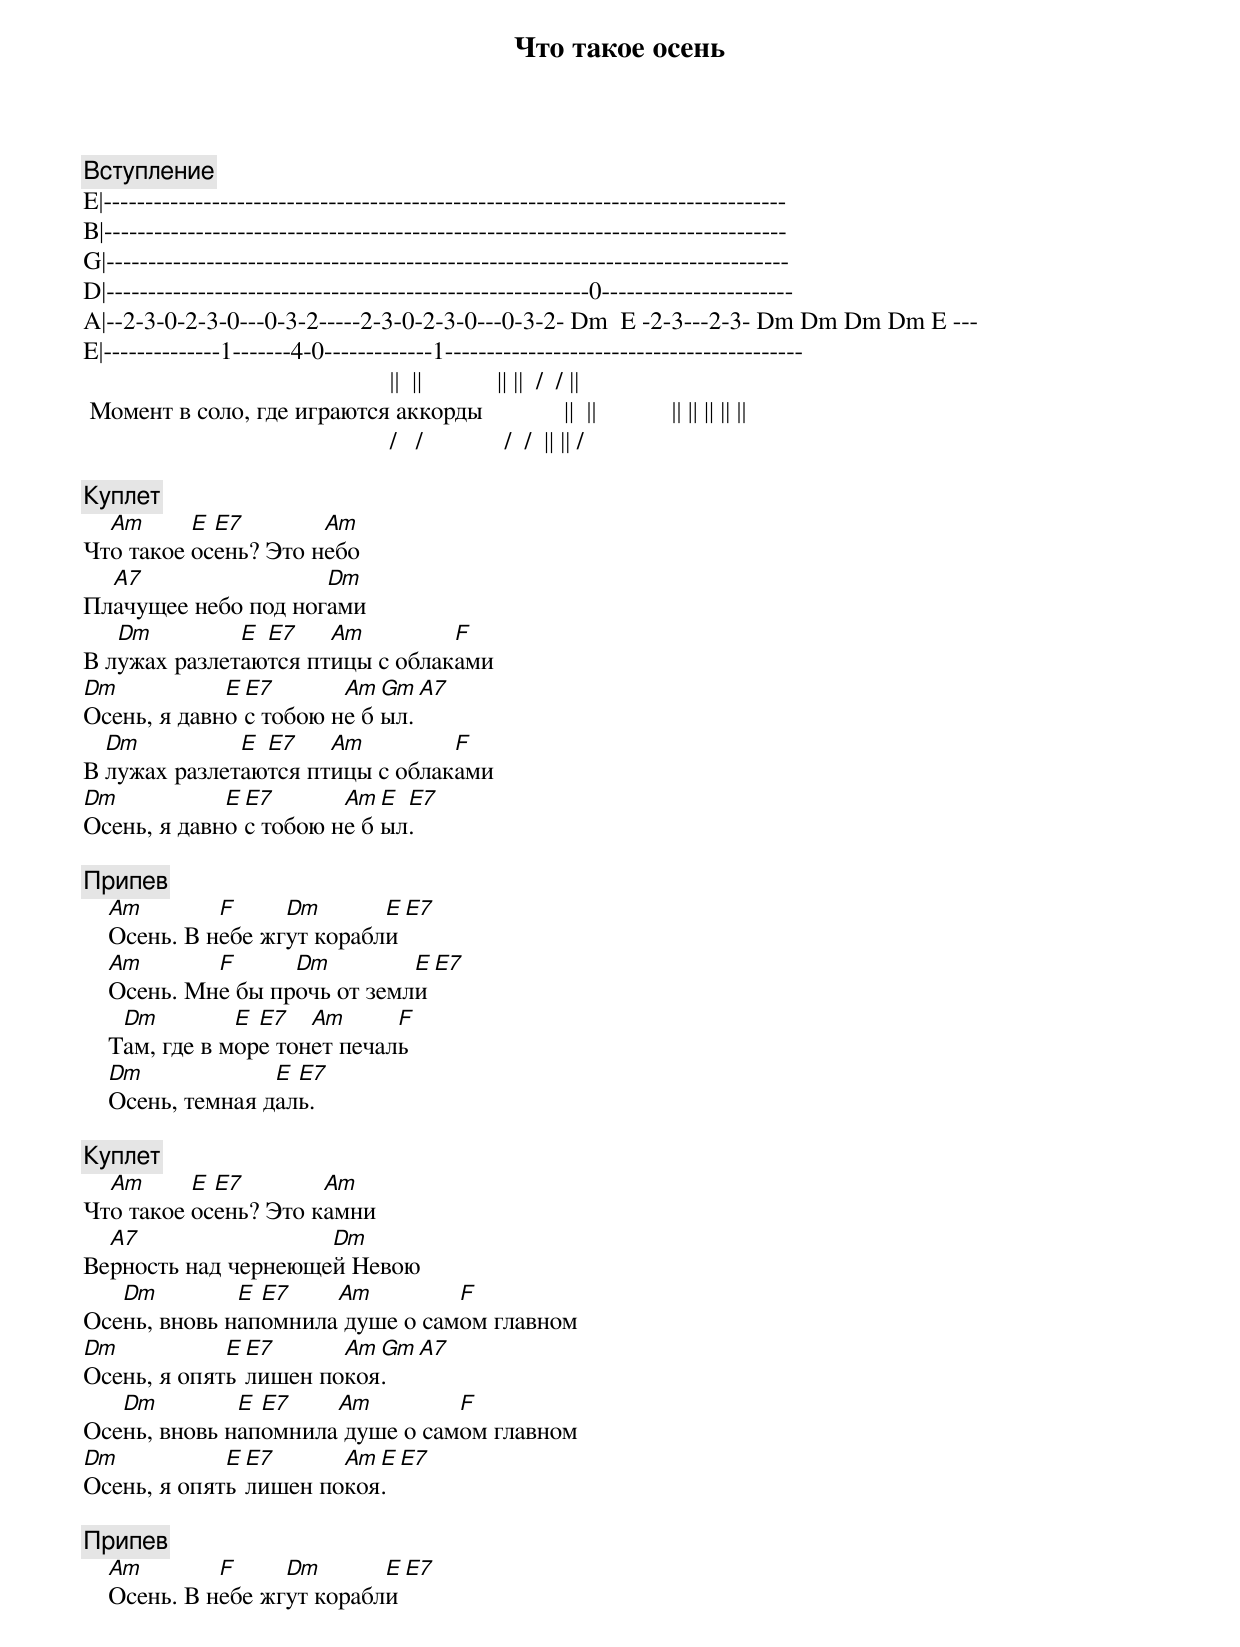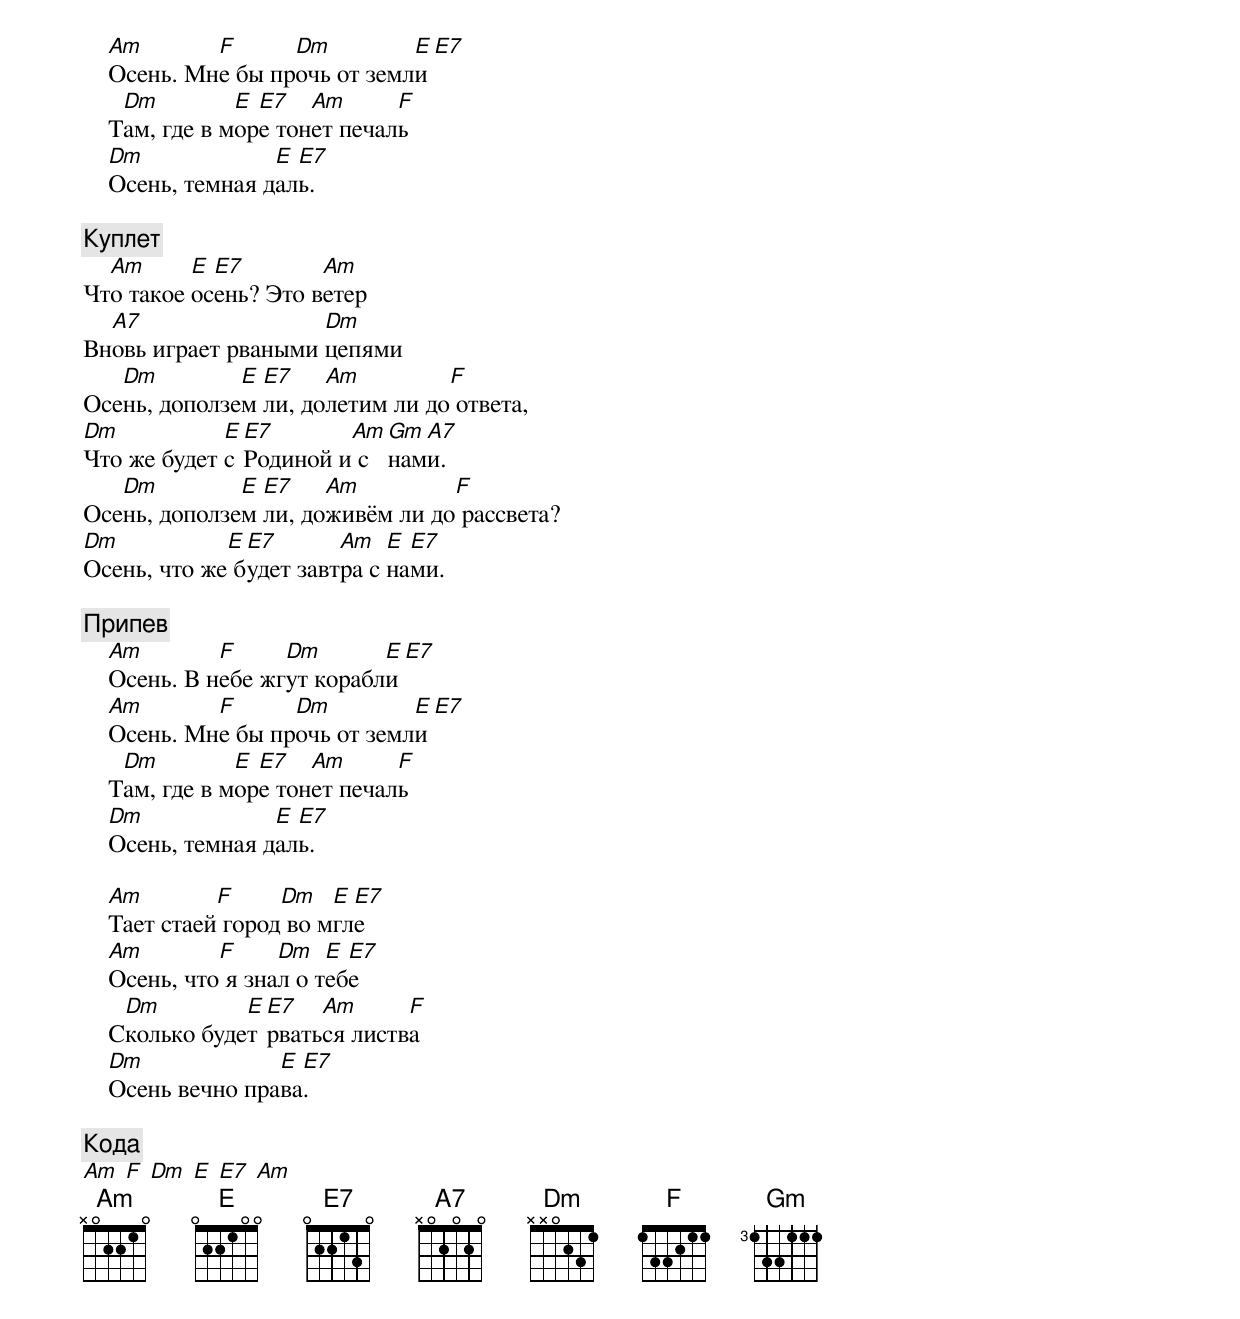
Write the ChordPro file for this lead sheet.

{title: Что такое осень}
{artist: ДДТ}

{c: Вступление}
E|----------------------------------------------------------------------------------
B|----------------------------------------------------------------------------------
G|----------------------------------------------------------------------------------
D|----------------------------------------------------------0-----------------------
A|--2-3-0-2-3-0---0-3-2-----2-3-0-2-3-0---0-3-2- Dm  E -2-3---2-3- Dm Dm Dm Dm E ---
E|--------------1-------4-0-------------1-------------------------------------------
                                                 ||  ||            || ||  /  / ||
 Момент в соло, где играются аккорды             ||  ||            || || || || ||
                                                 /   /             /  /  || || /

{c: Куплет}
Чт[Am]о такое [E]ос[E7]ень? Это н[Am]ебо
Пл[A7]ачущее небо под ног[Dm]ами
В л[Dm]ужах разлет[E]аю[E7]тся пт[Am]ицы с облак[F]ами
[Dm]Осень, я давн[E]о [E7]с тобою н[Am]е б[Gm]ыл.[A7]
В [Dm]лужах разлет[E]аю[E7]тся пт[Am]ицы с облак[F]ами
[Dm]Осень, я давн[E]о [E7]с тобою н[Am]е б[E]ыл[E7].

{c: Припев}
    [Am]Осень. В н[F]ебе жг[Dm]ут корабл[E]и[E7]
    [Am]Осень. Мн[F]е бы пр[Dm]очь от земл[E]и[E7]
    Т[Dm]ам, где в м[E]ор[E7]е тон[Am]ет печал[F]ь
    [Dm]Осень, темная д[E]ал[E7]ь.

{c: Куплет}
Чт[Am]о такое [E]ос[E7]ень? Это к[Am]амни
Ве[A7]рность над чернеюще[Dm]й Невою
Осе[Dm]нь, вновь н[E]ап[E7]омнила[Am] душе о сам[F]ом главном
[Dm]Осень, я опят[E]ь [E7]лишен по[Am]коя[Gm].[A7]
Осе[Dm]нь, вновь н[E]ап[E7]омнила[Am] душе о сам[F]ом главном
[Dm]Осень, я опят[E]ь [E7]лишен по[Am]коя[E].[E7]

{c: Припев}
    [Am]Осень. В н[F]ебе жг[Dm]ут корабл[E]и[E7]
    [Am]Осень. Мн[F]е бы пр[Dm]очь от земл[E]и[E7]
    Т[Dm]ам, где в м[E]ор[E7]е тон[Am]ет печал[F]ь
    [Dm]Осень, темная д[E]ал[E7]ь.

{c: Куплет}
Чт[Am]о такое [E]ос[E7]ень? Это в[Am]етер
Вн[A7]овь играет рваными [Dm]цепями
Осе[Dm]нь, доползе[E]м [E7]ли, до[Am]летим ли до[F] ответа,
[Dm]Что же будет [E]с [E7]Родиной и[Am] с [Gm]нам[A7]и.
Осе[Dm]нь, доползе[E]м [E7]ли, до[Am]живём ли до[F] рассвета?
[Dm]Осень, что же[E] б[E7]удет завт[Am]ра с [E]на[E7]ми.

{c: Припев}
    [Am]Осень. В н[F]ебе жг[Dm]ут корабл[E]и[E7]
    [Am]Осень. Мн[F]е бы пр[Dm]очь от земл[E]и[E7]
    Т[Dm]ам, где в м[E]ор[E7]е тон[Am]ет печал[F]ь
    [Dm]Осень, темная д[E]ал[E7]ь.

    [Am]Тает стаей[F] город[Dm] во м[E]гл[E7]е
    [Am]Осень, что[F] я зна[Dm]л о т[E]еб[E7]е
    С[Dm]колько буде[E]т [E7]рвать[Am]ся листв[F]а
    [Dm]Осень вечно пра[E]ва[E7].

{c: Кода}
[Am] [F] [Dm] [E] [E7] [Am]
